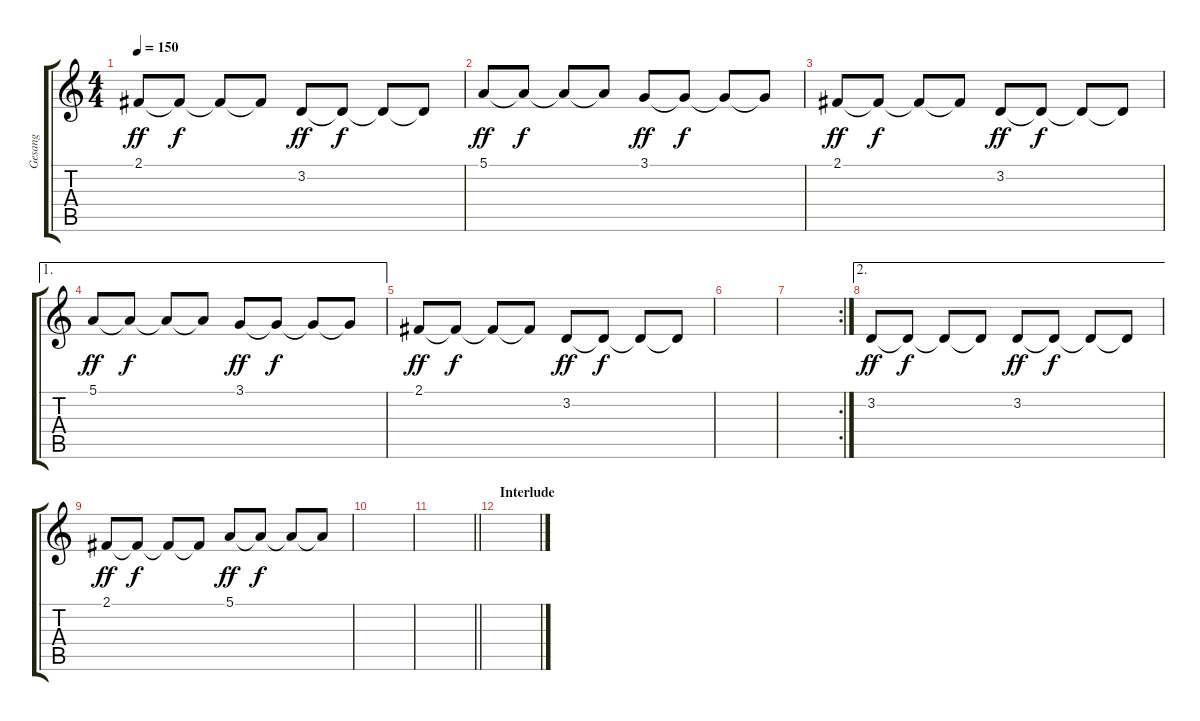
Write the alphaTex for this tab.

\track ("Gesang" "Gesang") {instrument lead6voice}
\staff {score tabs}
\tuning (E4 B3 G3 D3 A2 E2) {hide}
\ts (4 4)
\tempo 150
\clef g2
\ks c
2.1.8{dy ff} 2.1{t}.8{dy f} 2.1{t}.8 2.1{t}.8 3.2.8{dy ff} 3.2{t}.8{dy f} 3.2{t}.8 3.2{t}.8 |
5.1.8{dy ff} 5.1{t}.8{dy f} 5.1{t}.8 5.1{t}.8 3.1.8{dy ff} 3.1{t}.8{dy f} 3.1{t}.8 3.1{t}.8 |
2.1.8{dy ff} 2.1{t}.8{dy f} 2.1{t}.8 2.1{t}.8 3.2.8{dy ff} 3.2{t}.8{dy f} 3.2{t}.8 3.2{t}.8 |
\ae 1
5.1.8{dy ff} 5.1{t}.8{dy f} 5.1{t}.8 5.1{t}.8 3.1.8{dy ff} 3.1{t}.8{dy f} 3.1{t}.8 3.1{t}.8 |
2.1.8{dy ff} 2.1{t}.8{dy f} 2.1{t}.8 2.1{t}.8 3.2.8{dy ff} 3.2{t}.8{dy f} 3.2{t}.8 3.2{t}.8 |
|
\rc 2
|
\ae 2
3.2.8{dy ff} 3.2{t}.8{dy f} 3.2{t}.8 3.2{t}.8 3.2.8{dy ff} 3.2{t}.8{dy f} 3.2{t}.8 3.2{t}.8 |
2.1.8{dy ff} 2.1{t}.8{dy f} 2.1{t}.8 2.1{t}.8 5.1.8{dy ff} 5.1{t}.8{dy f} 5.1{t}.8 5.1{t}.8 |
|
\barLineRight lightlight
|
\section ("" "Interlude")
